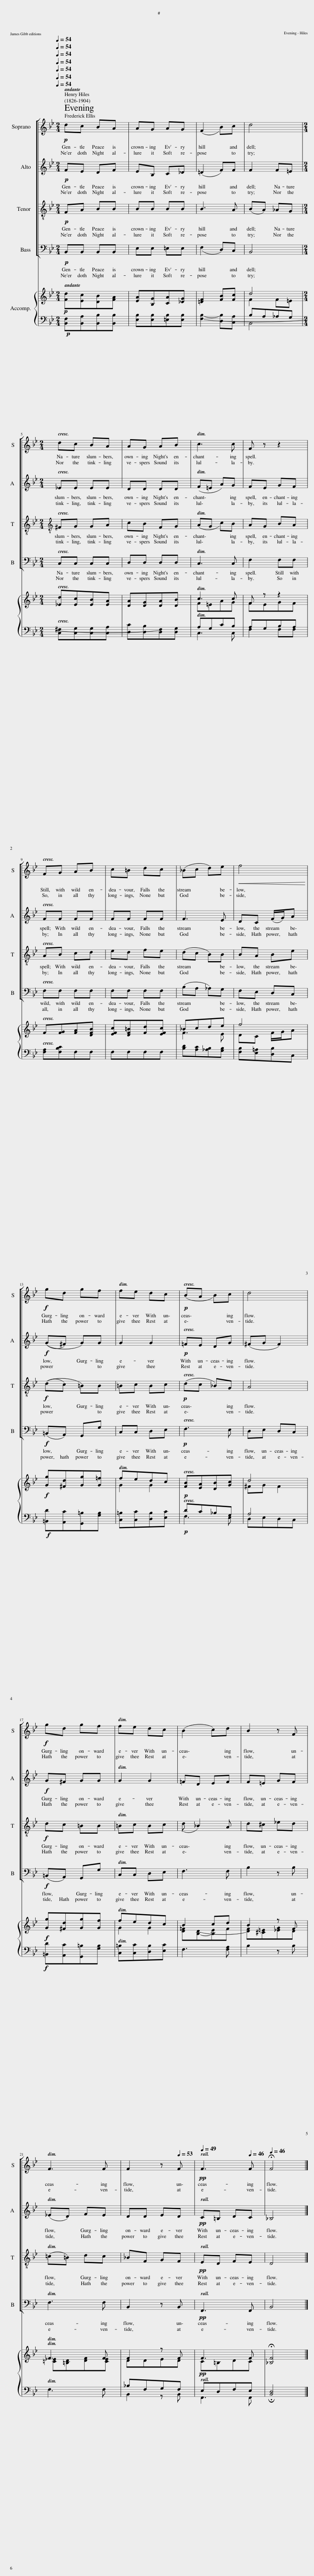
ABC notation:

X:1
%%score [ 1 2 3 4 ] { ( 5 6 ) | ( 7 8 ) }
L:1/8
Q:1/4=54
M:2/4
I:linebreak $
K:Bb
V:1 treble
V:2 treble
V:3 treble-8
V:4 bass
V:5 treble
V:6 treble
V:7 bass
V:8 bass
V:1
!p! dc BA | AG AG | (F2 B)c | d4 |$[M:2/4] dc BA | %5
 AG AB | c3 c | F z z2 |$ FG AB | c=B dc | %10
 (_Bc d)e |!<(! f4!<)! |$!f! gd gf | fe dc |!p! (BA B)c | %15
 d4 |$!f! gd gf | fe dc | (B2 c)d | B2 z F |$ %20
 F3 F | F2 z[Q:1/4=53] F |!pp![Q:1/4=49] F3[Q:1/4=46] F |[Q:1/4=46] !fermata!F4 |] %24
V:2
!p! FE DF | EB, C_D | (=D2 F)F | F2 F=E |$[M:2/4] _EE EE | %5
 DD DD | (F=E A)G | FE GF |$ FF FF | FF FF | %10
 F3 E | DC (F/G/)A |$!f! ((G^F) G)G | G2 G2 |!p! =FE DG | %15
 (^FG F2) |$!f! G^F GG | G2 G2 | =FD EF | F=E GF |$ %20
 (_ED) FE | DD ED |!pp! C=B, DC | _B,4 |] %24
V:3
!p! FA BB | BB BB | B3 A | (BA) _AG |$[M:2/4][K:treble-8] ^FG GA | %5
 cB FG | (AG c)B | AG BA |$ AB cd | ed fe | %10
 (dc B)B | BA Be |$!f! ((dc) =B)B | =Bc Bc |!p! (dc _B)G | %15
 A4 |$!f! dc =BB | =Bc Bc | (d _B2) A | d^c _ed |$ %20
 (=c=B) dc | _BF GF |!pp! ED FE | D4 |] %24
V:4
!p! B,,B,, B,,B,, | E,E, =E,E, | (F,2 D,)C, | B,,4 |$[M:2/4] C,C, C,C, | %5
 D,D, D,D, | C,3 C, | F,2 F,F, |$ F,F, F,F, | F,F, F,F, | %10
 (B,A, _A,)G, | F,E, D,C, |$!f! (=B,,A,,) G,,G, | C,C, D,E, |!p! F,3 E, | %15
 D,E, D,C, |$!f! (=B,,A,,) G,,G, | C,C, D,E, | F,3 F, | B,2 z B, |$ %20
 F,3 F, | B,,2 z B,, |!pp! F,,3 F,, | B,,4 |] %24
V:5
!p! [Fd][Ec][DB][FA] | [EA][B,G][CA][_DG] | [=DF]2 [FB][Fc] | d4 |$[M:2/4] [_Ed][Ec][EB][EA] | %5
 [DA][DG][DA][DB] | c3 c | F z z2 |$ F[FG][FA][DFB] | [EFc][DF=B][Fd][EFc] | %10
 _Bcde | f4 |$!f! [Gg][^Fd][Gg][G=f] | fedc |!p! [FB][EA][DB][Gc] | %15
 d4 |$!f! [Gg][^Fd][Gg][Gf] | fedc | B2 cd | B2 z F |$ %20
 F3 F | F2 z F |!pp! F3 F | !fermata![_B,F]4 |] %24
V:6
 x4 | x4 | x4 | F2 F=E |$[M:2/4] x4 | %5
 x4 | F=EAG | FEGF |$ x4 | x4 | %10
 F3 E | DC F/G/A |$ x4 | G2 G2 | x4 | %15
 ^FG F2 |$ x4 | G2 G2 | [D=F][B,D]-[B,E]F | [DF][^C=E][_EG]D |$ %20
 [=C_E][=B,D][DF][CE] | DDED | C=B,DC | x4 |] %24
V:7
!p! x4 | x4 | x4 | B,A,_A,G, |$[M:2/4] x4 | %5
 x4 | A,G,CB, | A,G,B,A, |$ [F,A,][F,B,C]F,F, | F,F,F,F, | %10
 [B,D][A,C][_A,B,][G,B,] | [F,B,][E,=A,][D,B,]C, |$!f! x4 | x4 |!p! DC_B,G, | %15
 A,4 |$!f! [=B,,D][A,,C][G,,=B,][G,B,] | [C,=B,][C,C][D,B,][E,C] | F,3 [F,A,] | B,2 z B, |$ %20
 x4 | _B,F,G,F, | E,D,F,E, | !fermata![B,,D,]4 |] %24
V:8
 [B,,F,][B,,A,][B,,B,][B,,B,] | [E,B,][E,B,][=E,B,][E,B,] | [F,B,]2- [D,B,][C,A,] | B,,4 |$[M:2/4] [C,^F,][C,G,][C,G,][C,A,] | %5
 [D,C][D,B,][D,F,][D,G,] | C,3 C, | F,2 F,F, |$ x4 | x4 | %10
 x4 | x4 |$ [=B,,D][A,,C][G,,=B,][G,B,] | [C,=B,][C,C][D,B,][E,C] | F,3 E, | %15
 D,E,D,C, |$ x4 | x4 | x4 | x4 |$ %20
 F,3 F, | B,,2 z B,, | F,,3 F,, | x4 |] %24
